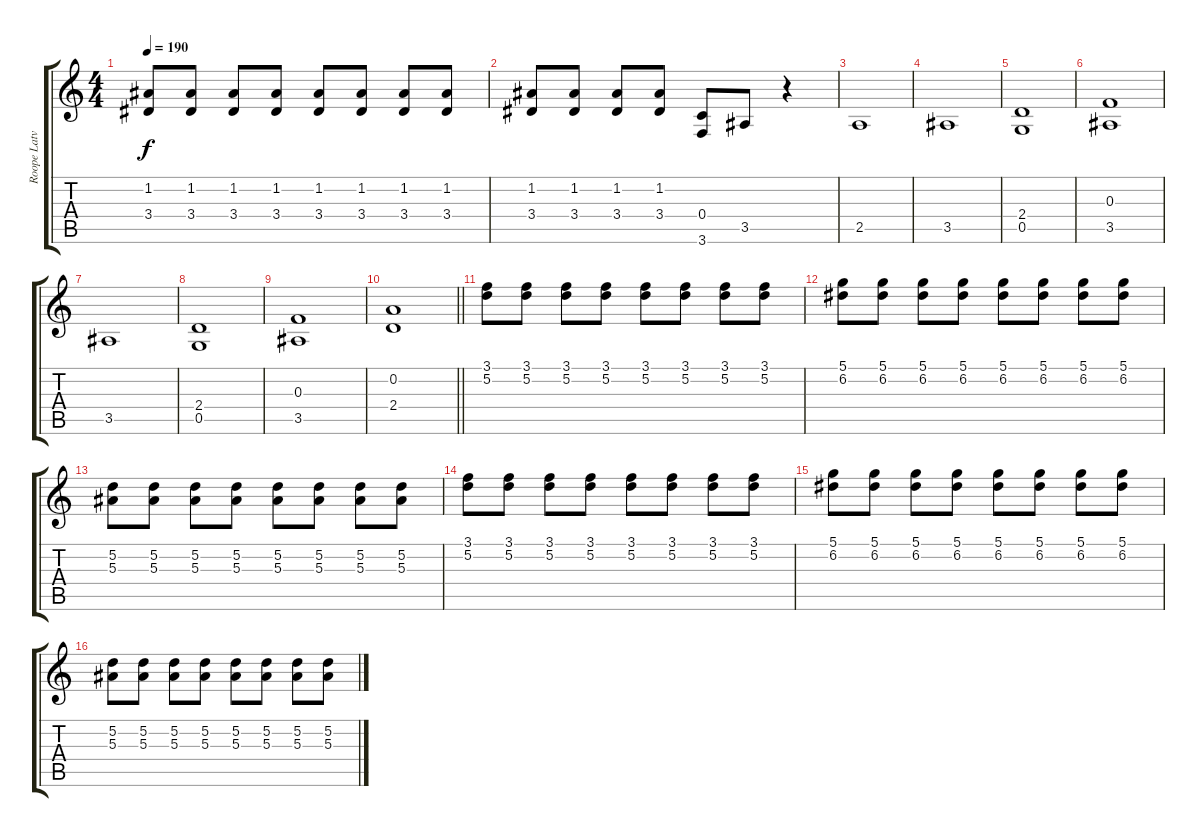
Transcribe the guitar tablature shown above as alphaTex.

\track ("Roope Latvala" "Roope Latv") {instrument overdrivenguitar}
\staff {score tabs}
\tuning (D4 A3 F3 C3 G2 D2) {hide}
\ts (4 4)
\tempo 190
\clef g2
\ks c
(1.2 3.4).8{dy f} (1.2 3.4).8 (1.2 3.4).8 (1.2 3.4).8 (1.2 3.4).8 (1.2 3.4).8 (1.2 3.4).8 (1.2 3.4).8 |
(1.2 3.4).8 (1.2 3.4).8 (1.2 3.4).8 (1.2 3.4).8 (0.4 3.6).8 3.5.8 r.4 |
2.5.1 |
3.5.1 |
(2.4 0.5).1 |
(0.3 3.5).1 |
3.5.1 |
(2.4 0.5).1 |
(0.3 3.5).1 |
\barLineRight lightlight
(0.2 2.4).1 |
(3.1 5.2).8 (3.1 5.2).8 (3.1 5.2).8 (3.1 5.2).8 (3.1 5.2).8 (3.1 5.2).8 (3.1 5.2).8 (3.1 5.2).8 |
(5.1 6.2).8 (5.1 6.2).8 (5.1 6.2).8 (5.1 6.2).8 (5.1 6.2).8 (5.1 6.2).8 (5.1 6.2).8 (5.1 6.2).8 |
(5.2 5.3).8 (5.2 5.3).8 (5.2 5.3).8 (5.2 5.3).8 (5.2 5.3).8 (5.2 5.3).8 (5.2 5.3).8 (5.2 5.3).8 |
(3.1 5.2).8 (3.1 5.2).8 (3.1 5.2).8 (3.1 5.2).8 (3.1 5.2).8 (3.1 5.2).8 (3.1 5.2).8 (3.1 5.2).8 |
(5.1 6.2).8 (5.1 6.2).8 (5.1 6.2).8 (5.1 6.2).8 (5.1 6.2).8 (5.1 6.2).8 (5.1 6.2).8 (5.1 6.2).8 |
(5.2 5.3).8 (5.2 5.3).8 (5.2 5.3).8 (5.2 5.3).8 (5.2 5.3).8 (5.2 5.3).8 (5.2 5.3).8 (5.2 5.3).8
